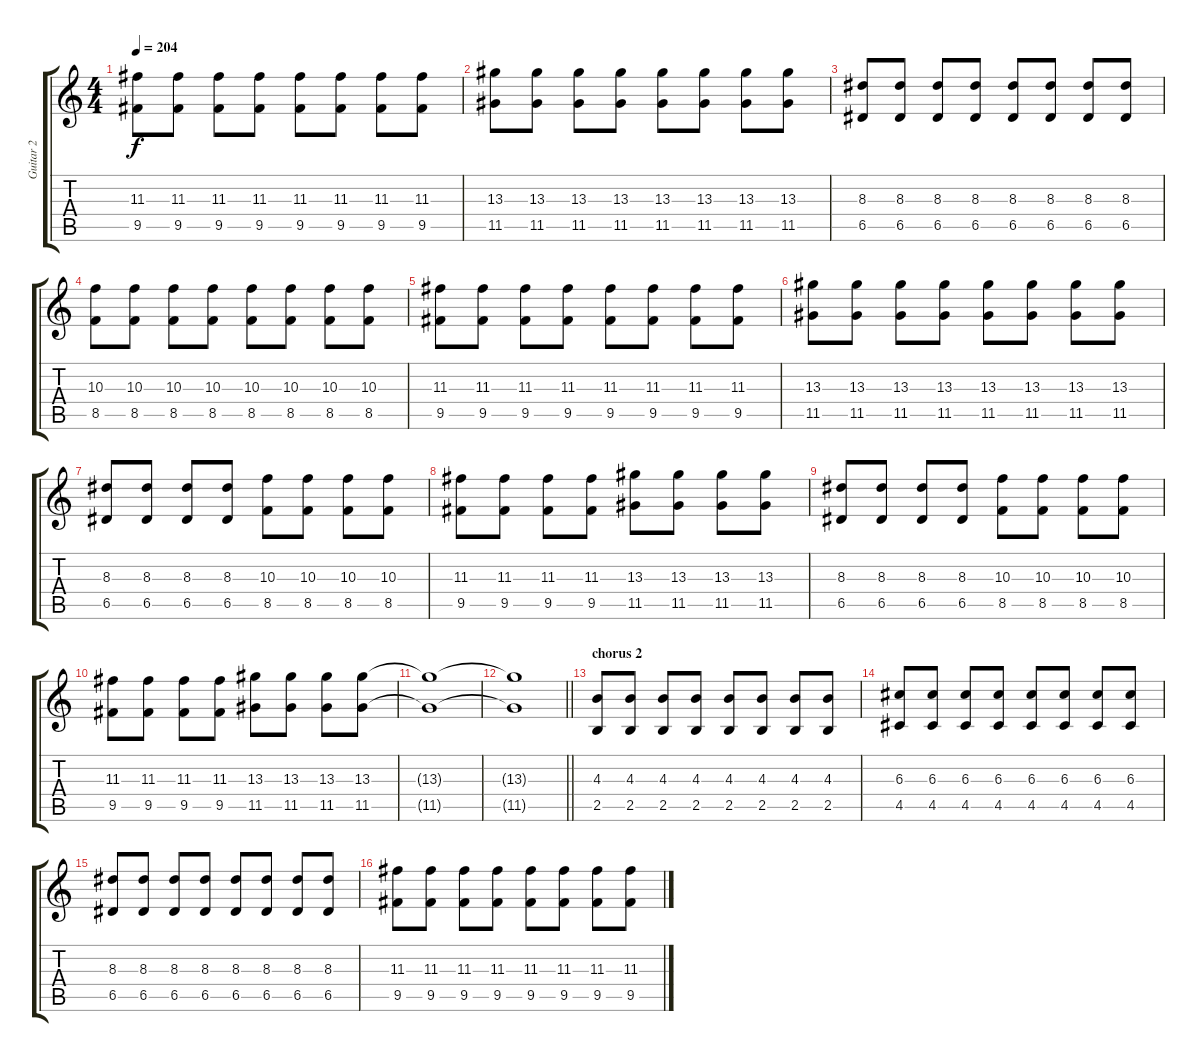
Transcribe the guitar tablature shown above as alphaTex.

\track ("Guitar 2" "Guitar 2") {instrument distortionguitar}
\staff {score tabs}
\tuning (E4 B3 G3 D3 A2 E2) {hide}
\ts (4 4)
\tempo 204
\clef g2
\ks c
(11.3 9.5).8{dy f} (11.3 9.5).8 (11.3 9.5).8 (11.3 9.5).8 (11.3 9.5).8 (11.3 9.5).8 (11.3 9.5).8 (11.3 9.5).8 |
(13.3 11.5).8 (13.3 11.5).8 (13.3 11.5).8 (13.3 11.5).8 (13.3 11.5).8 (13.3 11.5).8 (13.3 11.5).8 (13.3 11.5).8 |
(8.3 6.5).8 (8.3 6.5).8 (8.3 6.5).8 (8.3 6.5).8 (8.3 6.5).8 (8.3 6.5).8 (8.3 6.5).8 (8.3 6.5).8 |
(10.3 8.5).8 (10.3 8.5).8 (10.3 8.5).8 (10.3 8.5).8 (10.3 8.5).8 (10.3 8.5).8 (10.3 8.5).8 (10.3 8.5).8 |
(11.3 9.5).8 (11.3 9.5).8 (11.3 9.5).8 (11.3 9.5).8 (11.3 9.5).8 (11.3 9.5).8 (11.3 9.5).8 (11.3 9.5).8 |
(13.3 11.5).8 (13.3 11.5).8 (13.3 11.5).8 (13.3 11.5).8 (13.3 11.5).8 (13.3 11.5).8 (13.3 11.5).8 (13.3 11.5).8 |
(8.3 6.5).8 (8.3 6.5).8 (8.3 6.5).8 (8.3 6.5).8 (10.3 8.5).8 (10.3 8.5).8 (10.3 8.5).8 (10.3 8.5).8 |
(11.3 9.5).8 (11.3 9.5).8 (11.3 9.5).8 (11.3 9.5).8 (13.3 11.5).8 (13.3 11.5).8 (13.3 11.5).8 (13.3 11.5).8 |
(8.3 6.5).8 (8.3 6.5).8 (8.3 6.5).8 (8.3 6.5).8 (10.3 8.5).8 (10.3 8.5).8 (10.3 8.5).8 (10.3 8.5).8 |
(11.3 9.5).8 (11.3 9.5).8 (11.3 9.5).8 (11.3 9.5).8 (13.3 11.5).8 (13.3 11.5).8 (13.3 11.5).8 (13.3 11.5).8 |
(13.3{t} 11.5{t}).1 |
\barLineRight lightlight
(13.3{t} 11.5{t}).1 |
\section ("" "chorus 2")
(4.3 2.5).8 (4.3 2.5).8 (4.3 2.5).8 (4.3 2.5).8 (4.3 2.5).8 (4.3 2.5).8 (4.3 2.5).8 (4.3 2.5).8 |
(6.3 4.5).8 (6.3 4.5).8 (6.3 4.5).8 (6.3 4.5).8 (6.3 4.5).8 (6.3 4.5).8 (6.3 4.5).8 (6.3 4.5).8 |
(8.3 6.5).8 (8.3 6.5).8 (8.3 6.5).8 (8.3 6.5).8 (8.3 6.5).8 (8.3 6.5).8 (8.3 6.5).8 (8.3 6.5).8 |
(11.3 9.5).8 (11.3 9.5).8 (11.3 9.5).8 (11.3 9.5).8 (11.3 9.5).8 (11.3 9.5).8 (11.3 9.5).8 (11.3 9.5).8
